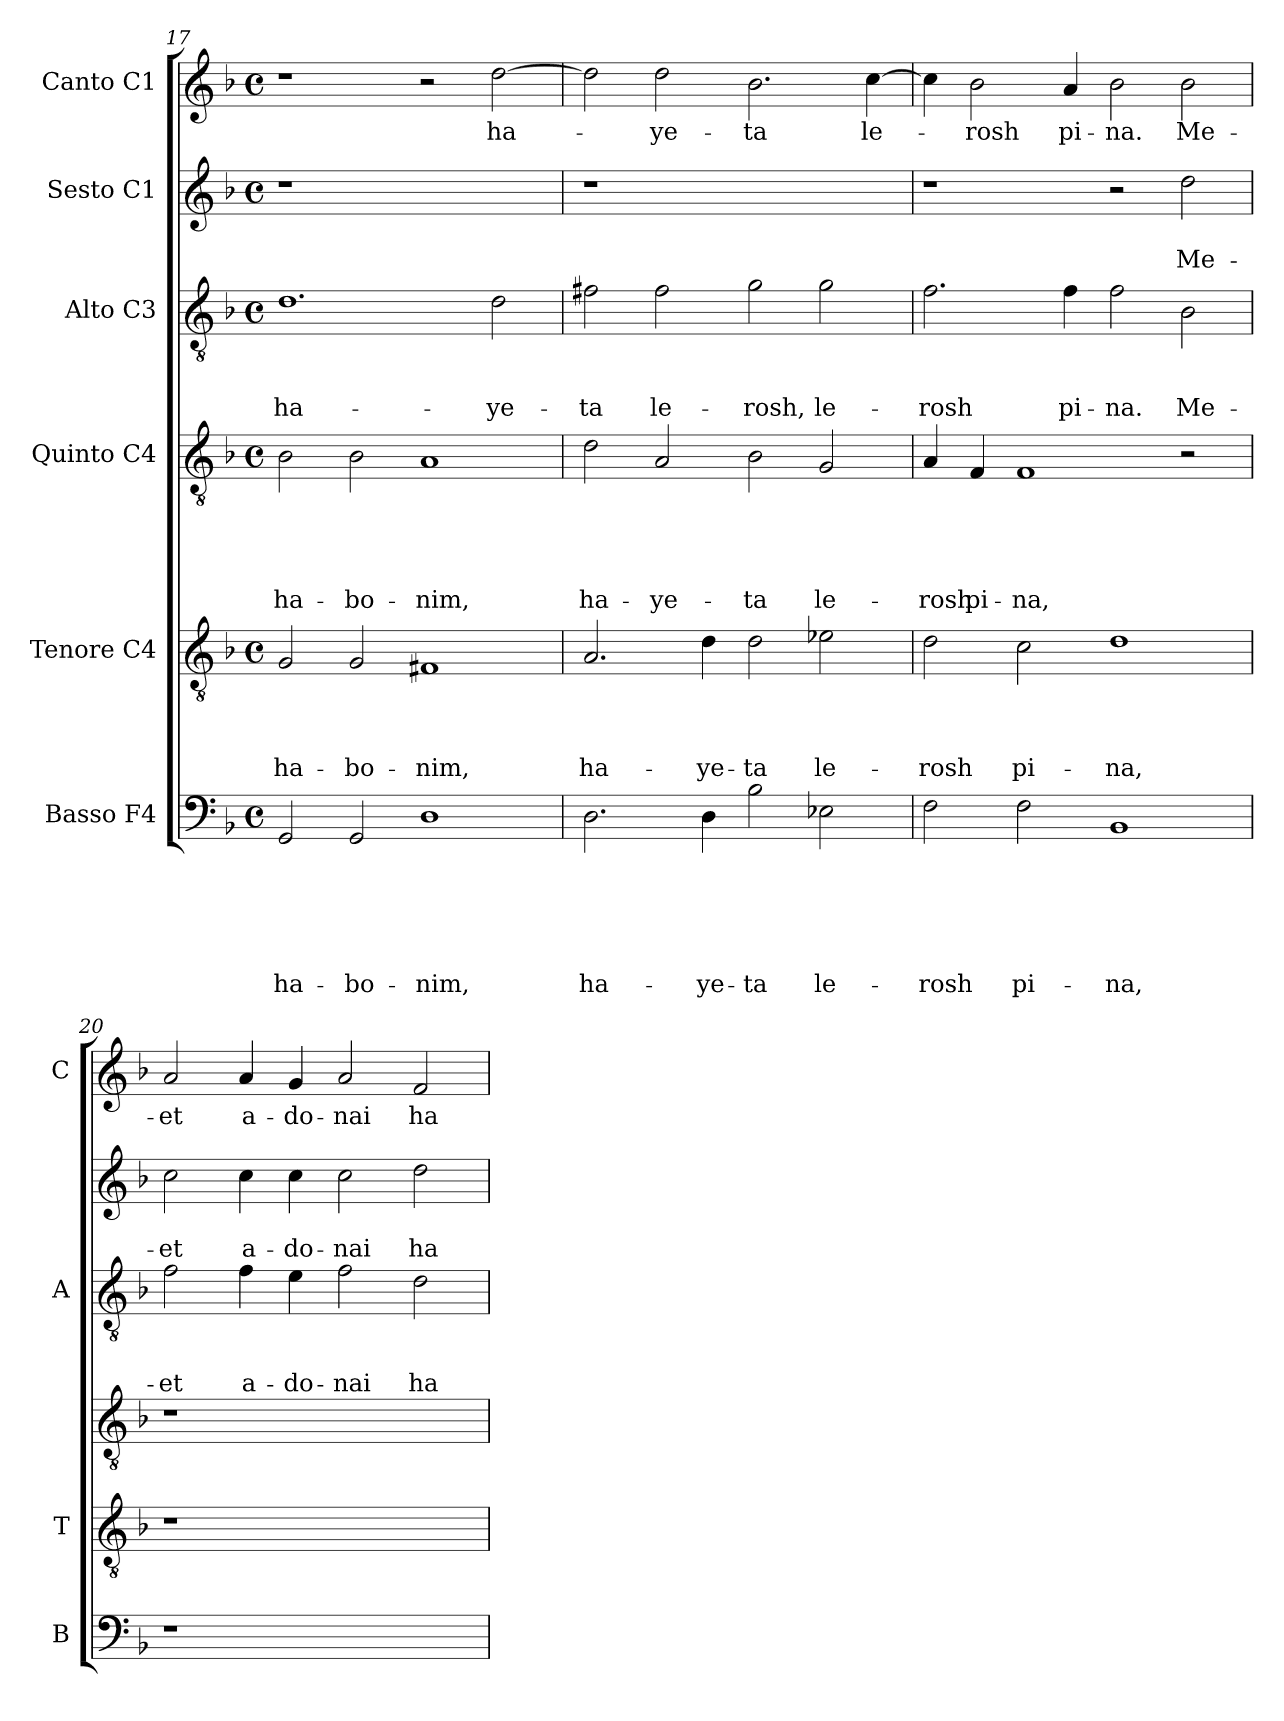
**kern	**text	**text	**text	**text	**text	**text	**kern	**text	**text	**text	**text	**kern	**text	**text	**text	**text	**text	**kern	**text	**text	**text	**kern	**text	**text	**kern	**text
*part6	*part6	*part6	*part6	*part6	*part6	*part6	*part5	*part5	*part5	*part5	*part5	*part4	*part4	*part4	*part4	*part4	*part4	*part3	*part3	*part3	*part3	*part2	*part2	*part2	*part1	*part1
*staff6	*staff6	*staff6	*staff6	*staff6	*staff6	*staff6	*staff5	*staff5	*staff5	*staff5	*staff5	*staff4	*staff4	*staff4	*staff4	*staff4	*staff4	*staff3	*staff3	*staff3	*staff3	*staff2	*staff2	*staff2	*staff1	*staff1
*I"Basso F4	*	*	*	*	*	*	*I"Tenore C4	*	*	*	*	*I"Quinto C4	*	*	*	*	*	*I"Alto C3	*	*	*	*I"Sesto C1	*	*	*I"Canto C1	*
*I'B	*	*	*	*	*	*	*I'T	*	*	*	*	*	*	*	*	*	*	*I'A	*	*	*	*	*	*	*I'C	*
*clefF4	*	*	*	*	*	*	*clefGv2	*	*	*	*	*clefGv2	*	*	*	*	*	*clefGv2	*	*	*	*clefG2	*	*	*clefG2	*
*k[b-]	*	*	*	*	*	*	*k[b-]	*	*	*	*	*k[b-]	*	*	*	*	*	*k[b-]	*	*	*	*k[b-]	*	*	*k[b-]	*
*F:	*	*	*	*	*	*	*F:	*	*	*	*	*F:	*	*	*	*	*	*F:	*	*	*	*F:	*	*	*F:	*
*M4/4	*	*	*	*	*	*	*M4/4	*	*	*	*	*M4/4	*	*	*	*	*	*M4/4	*	*	*	*M4/4	*	*	*M4/4	*
*met(c)	*	*	*	*	*	*	*met(c)	*	*	*	*	*met(c)	*	*	*	*	*	*met(c)	*	*	*	*met(c)	*	*	*met(c)	*
=17	=17	=17	=17	=17	=17	=17	=17	=17	=17	=17	=17	=17	=17	=17	=17	=17	=17	=17	=17	=17	=17	=17	=17	=17	=17	=17
!	!	!	!	!	!	!LO:LY:b	!	!	!	!	!LO:LY:b	!	!	!	!	!	!LO:LY:b	!	!	!	!LO:LY:b	!	!	!	!	!
2GG/	.	.	.	.	.	ha-	2G/	.	.	.	ha-	2B-\	.	.	.	.	ha-	1.d	.	.	ha-	1r	.	.	1r	.
!	!	!	!	!	!	!LO:LY:b	!	!	!	!	!LO:LY:b	!	!	!	!	!	!LO:LY:b	!	!	!	!	!	!	!	!	!
2GG/	.	.	.	.	.	-bo-	2G/	.	.	.	-bo-	2B-\	.	.	.	.	-bo-	.	.	.	.	.	.	.	.	.
!	!	!	!	!	!	!LO:LY:b	!	!	!	!	!LO:LY:b	!	!	!	!	!	!LO:LY:b	!	!	!	!	!	!	!	!	!
1D	.	.	.	.	.	-nim,	1F#X	.	.	.	-nim,	1A	.	.	.	.	-nim,	.	.	.	.	1ryy	.	.	2r	.
!	!	!	!	!	!	!	!	!	!	!	!	!	!	!	!	!	!	!	!	!	!LO:LY:b	!	!	!	!	!LO:LY:b
.	.	.	.	.	.	.	.	.	.	.	.	.	.	.	.	.	.	2d\	.	.	-ye-	.	.	.	[2dd\	ha-
=18	=18	=18	=18	=18	=18	=18	=18	=18	=18	=18	=18	=18	=18	=18	=18	=18	=18	=18	=18	=18	=18	=18	=18	=18	=18	=18
!	!	!	!	!	!	!LO:LY:b	!	!	!	!	!LO:LY:b	!	!	!	!	!	!LO:LY:b	!	!	!	!LO:LY:b	!	!	!	!	!
2.D\	.	.	.	.	.	ha-	2.A/	.	.	.	ha-	2d\	.	.	.	.	ha-	2f#X\	.	.	-ta	1r	.	.	2dd\]	.
!	!	!	!	!	!	!	!	!	!	!	!	!	!	!	!	!	!LO:LY:b	!	!	!	!LO:LY:b	!	!	!	!	!LO:LY:b
.	.	.	.	.	.	.	.	.	.	.	.	2A/	.	.	.	.	-ye-	2f#\	.	.	le-	.	.	.	2dd\	-ye-
!	!	!	!	!	!	!LO:LY:b	!	!	!	!	!LO:LY:b	!	!	!	!	!	!	!	!	!	!	!	!	!	!	!
4D\	.	.	.	.	.	-ye-	4d\	.	.	.	-ye-	.	.	.	.	.	.	.	.	.	.	.	.	.	.	.
!	!	!	!	!	!	!LO:LY:b	!	!	!	!	!LO:LY:b	!	!	!	!	!	!LO:LY:b	!	!	!	!LO:LY:b	!	!	!	!	!LO:LY:b
2B-\	.	.	.	.	.	-ta	2d\	.	.	.	-ta	2B-\	.	.	.	.	-ta	2g\	.	.	-rosh,	1ryy	.	.	2.b-\	-ta
!	!	!	!	!	!	!LO:LY:b	!	!	!	!	!LO:LY:b	!	!	!	!	!	!LO:LY:b	!	!	!	!LO:LY:b	!	!	!	!	!
2E-X\	.	.	.	.	.	le-	2e-X\	.	.	.	le-	2G/	.	.	.	.	le-	2g\	.	.	le-	.	.	.	.	.
!	!	!	!	!	!	!	!	!	!	!	!	!	!	!	!	!	!	!	!	!	!	!	!	!	!	!LO:LY:b
.	.	.	.	.	.	.	.	.	.	.	.	.	.	.	.	.	.	.	.	.	.	.	.	.	[4cc\	le-
=19	=19	=19	=19	=19	=19	=19	=19	=19	=19	=19	=19	=19	=19	=19	=19	=19	=19	=19	=19	=19	=19	=19	=19	=19	=19	=19
!	!	!	!	!	!	!LO:LY:b	!	!	!	!	!LO:LY:b	!	!	!	!	!	!LO:LY:b	!	!	!	!LO:LY:b	!	!	!	!	!
2F\	.	.	.	.	.	-rosh	2d\	.	.	.	-rosh	4A/	.	.	.	.	-rosh	2.f\	.	.	-rosh	1r	.	.	4cc\]	.
!	!	!	!	!	!	!	!	!	!	!	!	!	!	!	!	!	!LO:LY:b	!	!	!	!	!	!	!	!	!LO:LY:b
.	.	.	.	.	.	.	.	.	.	.	.	4F/	.	.	.	.	pi-	.	.	.	.	.	.	.	2b-\	-rosh
!	!	!	!	!	!	!LO:LY:b	!	!	!	!	!LO:LY:b	!	!	!	!	!	!LO:LY:b	!	!	!	!	!	!	!	!	!
2F\	.	.	.	.	.	pi-	2c\	.	.	.	pi-	1F	.	.	.	.	-na,	.	.	.	.	.	.	.	.	.
!	!	!	!	!	!	!	!	!	!	!	!	!	!	!	!	!	!	!	!	!	!LO:LY:b	!	!	!	!	!LO:LY:b
.	.	.	.	.	.	.	.	.	.	.	.	.	.	.	.	.	.	4f\	.	.	pi-	.	.	.	4a/	pi-
!	!	!	!	!	!	!LO:LY:b	!	!	!	!	!LO:LY:b	!	!	!	!	!	!	!	!	!	!LO:LY:b	!	!	!	!	!LO:LY:b
1BB-	.	.	.	.	.	-na,	1d	.	.	.	-na,	.	.	.	.	.	.	2f\	.	.	-na.	2r	.	.	2b-\	-na.
!	!	!	!	!	!	!	!	!	!	!	!	!	!	!	!	!	!	!	!	!	!LO:LY:b	!	!	!LO:LY:b	!	!LO:LY:b
.	.	.	.	.	.	.	.	.	.	.	.	2r	.	.	.	.	.	2B-\	.	.	Me-	2dd\	.	Me-	2b-\	Me-
=20	=20	=20	=20	=20	=20	=20	=20	=20	=20	=20	=20	=20	=20	=20	=20	=20	=20	=20	=20	=20	=20	=20	=20	=20	=20	=20
!	!	!	!	!	!	!	!	!	!	!	!	!	!	!	!	!	!	!	!	!	!LO:LY:b	!	!	!LO:LY:b	!	!LO:LY:b
1r	.	.	.	.	.	.	1r	.	.	.	.	1r	.	.	.	.	.	2f\	.	.	-et	2cc\	.	-et	2a/	-et
!	!	!	!	!	!	!	!	!	!	!	!	!	!	!	!	!	!	!	!	!	!LO:LY:b	!	!	!LO:LY:b	!	!LO:LY:b
.	.	.	.	.	.	.	.	.	.	.	.	.	.	.	.	.	.	4f\	.	.	a-	4cc\	.	a-	4a/	a-
!	!	!	!	!	!	!	!	!	!	!	!	!	!	!	!	!	!	!	!	!	!LO:LY:b	!	!	!LO:LY:b	!	!LO:LY:b
.	.	.	.	.	.	.	.	.	.	.	.	.	.	.	.	.	.	4e\	.	.	-do-	4cc\	.	-do-	4g/	-do-
!	!	!	!	!	!	!	!	!	!	!	!	!	!	!	!	!	!	!	!	!	!LO:LY:b	!	!	!LO:LY:b	!	!LO:LY:b
1ryy	.	.	.	.	.	.	1ryy	.	.	.	.	1ryy	.	.	.	.	.	2f\	.	.	-nai	2cc\	.	-nai	2a/	-nai
!	!	!	!	!	!	!	!	!	!	!	!	!	!	!	!	!	!	!	!	!	!LO:LY:b	!	!	!LO:LY:b	!	!LO:LY:b
.	.	.	.	.	.	.	.	.	.	.	.	.	.	.	.	.	.	2d\	.	.	ha-	2dd\	.	ha-	2f/	ha-
=	=	=	=	=	=	=	=	=	=	=	=	=	=	=	=	=	=	=	=	=	=	=	=	=	=	=
*-	*-	*-	*-	*-	*-	*-	*-	*-	*-	*-	*-	*-	*-	*-	*-	*-	*-	*-	*-	*-	*-	*-	*-	*-	*-	*-
